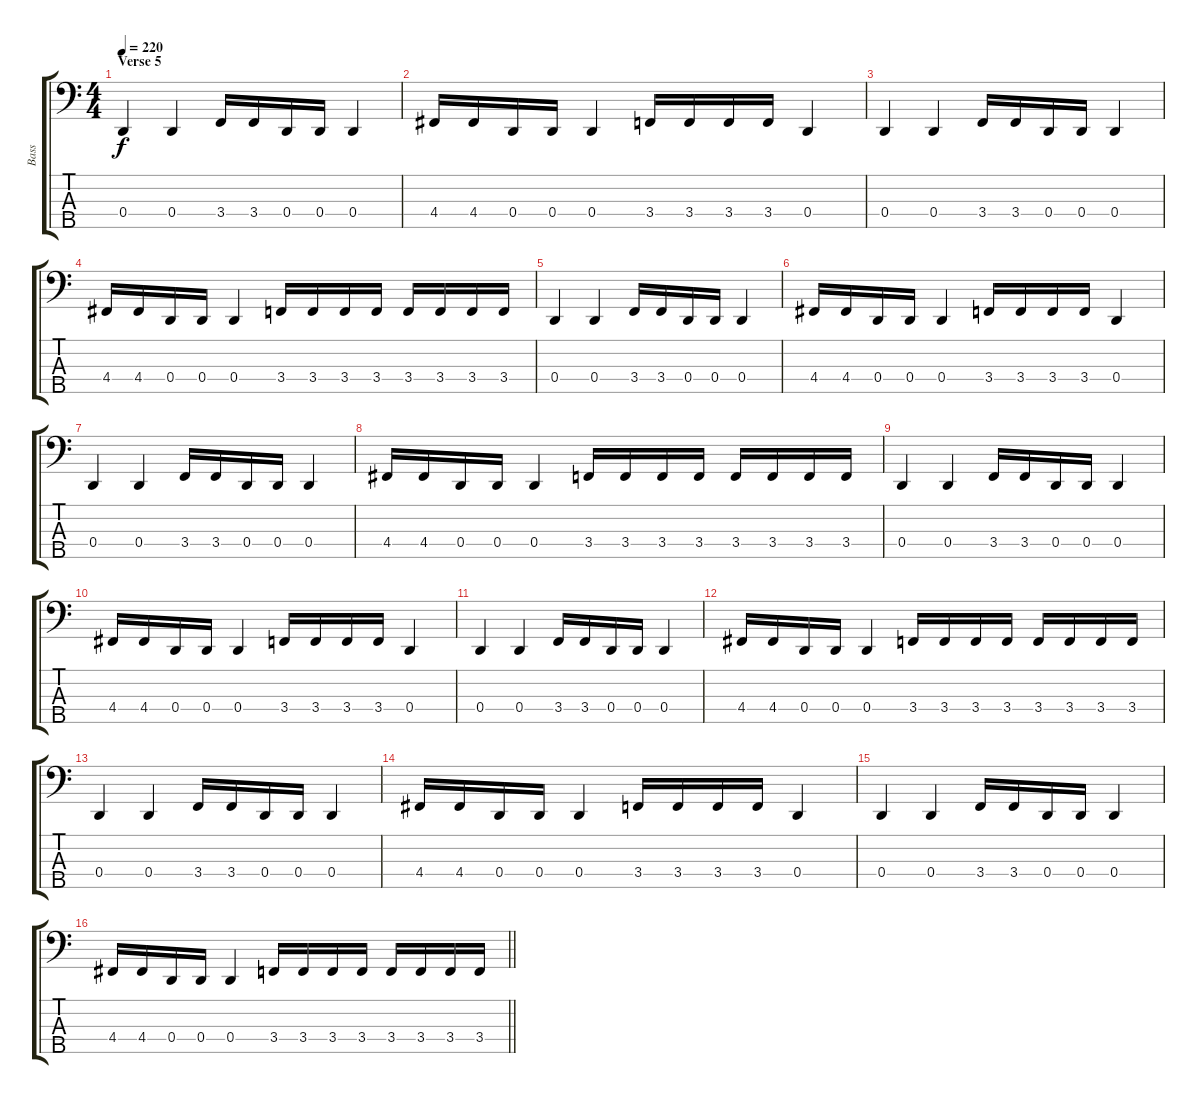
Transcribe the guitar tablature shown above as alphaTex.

\track ("Bass" "Bass") {instrument electricbasspick}
\staff {score tabs}
\tuning (F2 C2 G1 D1 A0) {hide}
\ts (4 4)
\section ("" "Verse 5")
\tempo 220
\clef f4
\ks c
0.4.4{dy f} 0.4.4 3.4.16 3.4.16 0.4.16 0.4.16 0.4.4 |
4.4.16 4.4.16 0.4.16 0.4.16 0.4.4 3.4.16 3.4.16 3.4.16 3.4.16 0.4.4 |
0.4.4 0.4.4 3.4.16 3.4.16 0.4.16 0.4.16 0.4.4 |
4.4.16 4.4.16 0.4.16 0.4.16 0.4.4 3.4.16 3.4.16 3.4.16 3.4.16 3.4.16 3.4.16 3.4.16 3.4.16 |
0.4.4 0.4.4 3.4.16 3.4.16 0.4.16 0.4.16 0.4.4 |
4.4.16 4.4.16 0.4.16 0.4.16 0.4.4 3.4.16 3.4.16 3.4.16 3.4.16 0.4.4 |
0.4.4 0.4.4 3.4.16 3.4.16 0.4.16 0.4.16 0.4.4 |
4.4.16 4.4.16 0.4.16 0.4.16 0.4.4 3.4.16 3.4.16 3.4.16 3.4.16 3.4.16 3.4.16 3.4.16 3.4.16 |
0.4.4 0.4.4 3.4.16 3.4.16 0.4.16 0.4.16 0.4.4 |
4.4.16 4.4.16 0.4.16 0.4.16 0.4.4 3.4.16 3.4.16 3.4.16 3.4.16 0.4.4 |
0.4.4 0.4.4 3.4.16 3.4.16 0.4.16 0.4.16 0.4.4 |
4.4.16 4.4.16 0.4.16 0.4.16 0.4.4 3.4.16 3.4.16 3.4.16 3.4.16 3.4.16 3.4.16 3.4.16 3.4.16 |
0.4.4 0.4.4 3.4.16 3.4.16 0.4.16 0.4.16 0.4.4 |
4.4.16 4.4.16 0.4.16 0.4.16 0.4.4 3.4.16 3.4.16 3.4.16 3.4.16 0.4.4 |
0.4.4 0.4.4 3.4.16 3.4.16 0.4.16 0.4.16 0.4.4 |
\barLineRight lightlight
4.4.16 4.4.16 0.4.16 0.4.16 0.4.4 3.4.16 3.4.16 3.4.16 3.4.16 3.4.16 3.4.16 3.4.16 3.4.16
